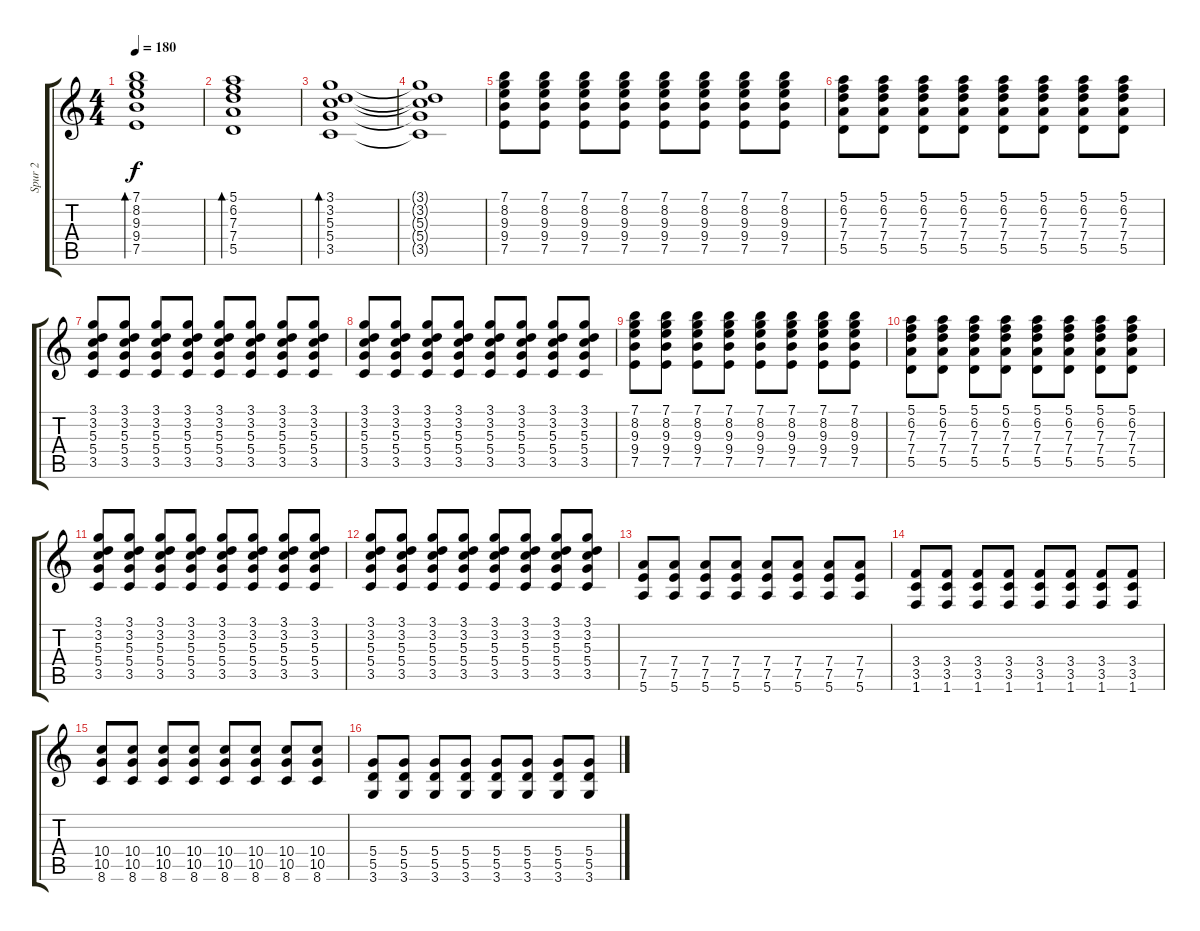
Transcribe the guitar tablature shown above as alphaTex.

\track ("Spur 2" "Spur 2") {instrument electricguitarclean}
\staff {score tabs}
\tuning (E4 B3 G3 D3 A2 E2) {hide}
\ts (4 4)
\tempo 180
\clef g2
\ks c
(7.1 8.2 9.3 9.4 7.5).1{bd 480 dy f} |
(5.1 6.2 7.3 7.4 5.5).1{bd 480} |
(3.1 3.2 5.3 5.4 3.5).1{bd 480} |
(3.1{t} 3.2{t} 5.3{t} 5.4{t} 3.5{t}).1 |
(7.1 8.2 9.3 9.4 7.5).8 (7.1 8.2 9.3 9.4 7.5).8 (7.1 8.2 9.3 9.4 7.5).8 (7.1 8.2 9.3 9.4 7.5).8 (7.1 8.2 9.3 9.4 7.5).8 (7.1 8.2 9.3 9.4 7.5).8 (7.1 8.2 9.3 9.4 7.5).8 (7.1 8.2 9.3 9.4 7.5).8 |
(5.1 6.2 7.3 7.4 5.5).8 (5.1 6.2 7.3 7.4 5.5).8 (5.1 6.2 7.3 7.4 5.5).8 (5.1 6.2 7.3 7.4 5.5).8 (5.1 6.2 7.3 7.4 5.5).8 (5.1 6.2 7.3 7.4 5.5).8 (5.1 6.2 7.3 7.4 5.5).8 (5.1 6.2 7.3 7.4 5.5).8 |
(3.1 3.2 5.3 5.4 3.5).8 (3.1 3.2 5.3 5.4 3.5).8 (3.1 3.2 5.3 5.4 3.5).8 (3.1 3.2 5.3 5.4 3.5).8 (3.1 3.2 5.3 5.4 3.5).8 (3.1 3.2 5.3 5.4 3.5).8 (3.1 3.2 5.3 5.4 3.5).8 (3.1 3.2 5.3 5.4 3.5).8 |
(3.1 3.2 5.3 5.4 3.5).8 (3.1 3.2 5.3 5.4 3.5).8 (3.1 3.2 5.3 5.4 3.5).8 (3.1 3.2 5.3 5.4 3.5).8 (3.1 3.2 5.3 5.4 3.5).8 (3.1 3.2 5.3 5.4 3.5).8 (3.1 3.2 5.3 5.4 3.5).8 (3.1 3.2 5.3 5.4 3.5).8 |
(7.1 8.2 9.3 9.4 7.5).8 (7.1 8.2 9.3 9.4 7.5).8 (7.1 8.2 9.3 9.4 7.5).8 (7.1 8.2 9.3 9.4 7.5).8 (7.1 8.2 9.3 9.4 7.5).8 (7.1 8.2 9.3 9.4 7.5).8 (7.1 8.2 9.3 9.4 7.5).8 (7.1 8.2 9.3 9.4 7.5).8 |
(5.1 6.2 7.3 7.4 5.5).8 (5.1 6.2 7.3 7.4 5.5).8 (5.1 6.2 7.3 7.4 5.5).8 (5.1 6.2 7.3 7.4 5.5).8 (5.1 6.2 7.3 7.4 5.5).8 (5.1 6.2 7.3 7.4 5.5).8 (5.1 6.2 7.3 7.4 5.5).8 (5.1 6.2 7.3 7.4 5.5).8 |
(3.1 3.2 5.3 5.4 3.5).8 (3.1 3.2 5.3 5.4 3.5).8 (3.1 3.2 5.3 5.4 3.5).8 (3.1 3.2 5.3 5.4 3.5).8 (3.1 3.2 5.3 5.4 3.5).8 (3.1 3.2 5.3 5.4 3.5).8 (3.1 3.2 5.3 5.4 3.5).8 (3.1 3.2 5.3 5.4 3.5).8 |
(3.1 3.2 5.3 5.4 3.5).8 (3.1 3.2 5.3 5.4 3.5).8 (3.1 3.2 5.3 5.4 3.5).8 (3.1 3.2 5.3 5.4 3.5).8 (3.1 3.2 5.3 5.4 3.5).8 (3.1 3.2 5.3 5.4 3.5).8 (3.1 3.2 5.3 5.4 3.5).8 (3.1 3.2 5.3 5.4 3.5).8 |
(7.4 7.5 5.6).8 (7.4 7.5 5.6).8 (7.4 7.5 5.6).8 (7.4 7.5 5.6).8 (7.4 7.5 5.6).8 (7.4 7.5 5.6).8 (7.4 7.5 5.6).8 (7.4 7.5 5.6).8 |
(3.4 3.5 1.6).8 (3.4 3.5 1.6).8 (3.4 3.5 1.6).8 (3.4 3.5 1.6).8 (3.4 3.5 1.6).8 (3.4 3.5 1.6).8 (3.4 3.5 1.6).8 (3.4 3.5 1.6).8 |
(10.4 10.5 8.6).8 (10.4 10.5 8.6).8 (10.4 10.5 8.6).8 (10.4 10.5 8.6).8 (10.4 10.5 8.6).8 (10.4 10.5 8.6).8 (10.4 10.5 8.6).8 (10.4 10.5 8.6).8 |
(5.4 5.5 3.6).8 (5.4 5.5 3.6).8 (5.4 5.5 3.6).8 (5.4 5.5 3.6).8 (5.4 5.5 3.6).8 (5.4 5.5 3.6).8 (5.4 5.5 3.6).8 (5.4 5.5 3.6).8
